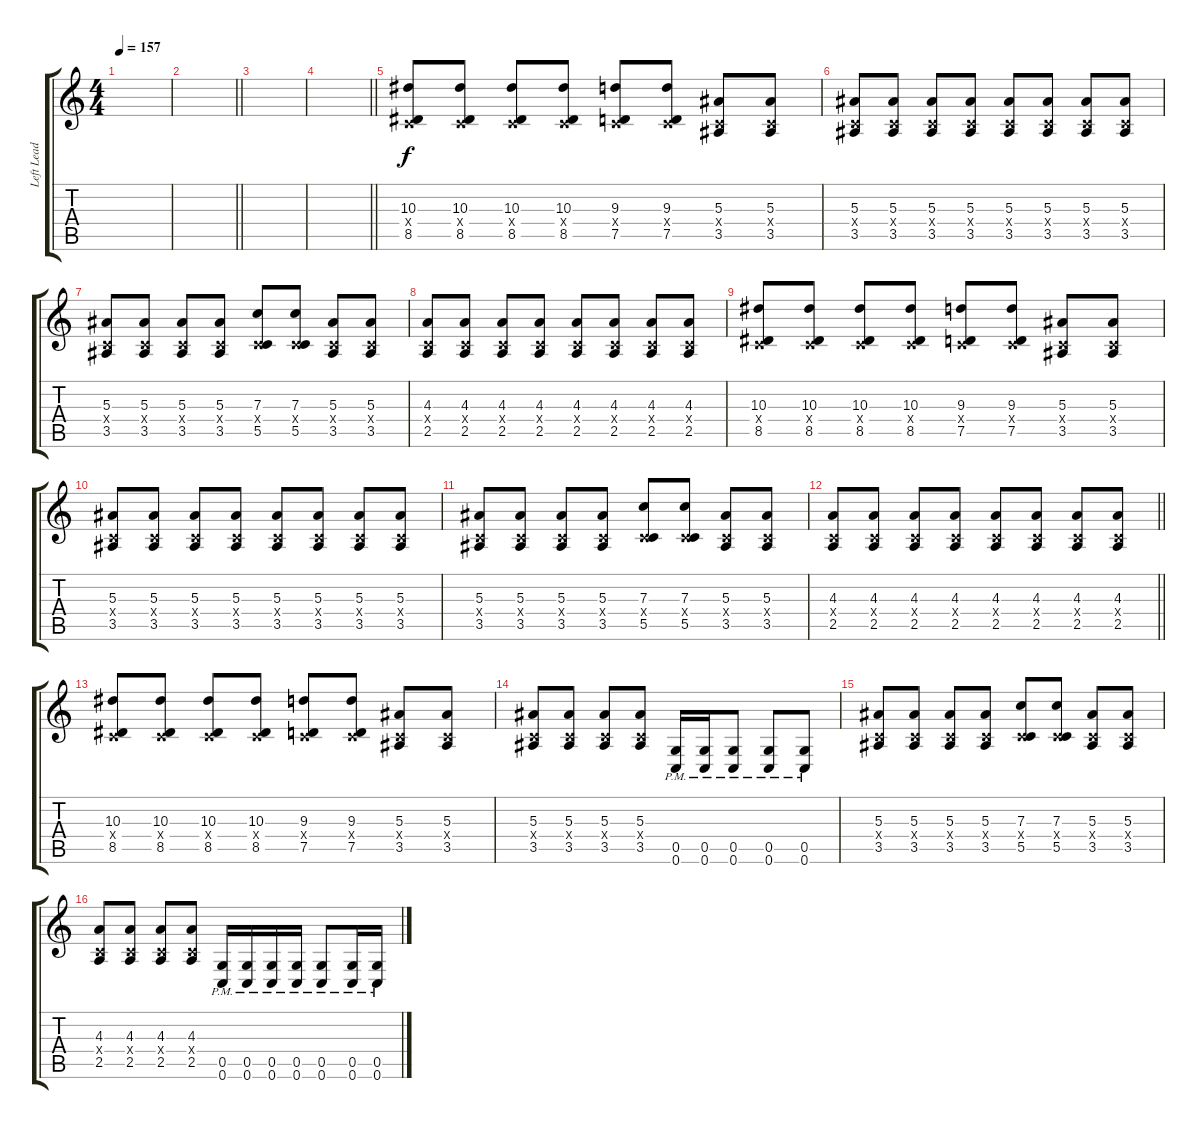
\track ("Left Lead 1" "Left Lead ") {instrument distortionguitar}
\staff {score tabs}
\tuning (D4 A3 F3 C3 G2 C2) {hide}
\ts (4 4)
\tempo 157
\clef g2
\ks c
|
\barLineRight lightlight
|
\section ("" "")
|
\barLineRight lightlight
|
\section ("" "")
(10.3 0.4{x} 8.5).8 (10.3 0.4{x} 8.5).8 (10.3 0.4{x} 8.5).8 (10.3 0.4{x} 8.5).8 (9.3 0.4{x} 7.5).8 (9.3 0.4{x} 7.5).8 (5.3 0.4{x} 3.5).8 (5.3 0.4{x} 3.5).8 |
(5.3 0.4{x} 3.5).8 (5.3 0.4{x} 3.5).8 (5.3 0.4{x} 3.5).8 (5.3 0.4{x} 3.5).8 (5.3 0.4{x} 3.5).8 (5.3 0.4{x} 3.5).8 (5.3 0.4{x} 3.5).8 (5.3 0.4{x} 3.5).8 |
(5.3 0.4{x} 3.5).8 (5.3 0.4{x} 3.5).8 (5.3 0.4{x} 3.5).8 (5.3 0.4{x} 3.5).8 (7.3 0.4{x} 5.5).8 (7.3 0.4{x} 5.5).8 (5.3 0.4{x} 3.5).8 (5.3 0.4{x} 3.5).8 |
(4.3 0.4{x} 2.5).8 (4.3 0.4{x} 2.5).8 (4.3 0.4{x} 2.5).8 (4.3 0.4{x} 2.5).8 (4.3 0.4{x} 2.5).8 (4.3 0.4{x} 2.5).8 (4.3 0.4{x} 2.5).8 (4.3 0.4{x} 2.5).8 |
(10.3 0.4{x} 8.5).8 (10.3 0.4{x} 8.5).8 (10.3 0.4{x} 8.5).8 (10.3 0.4{x} 8.5).8 (9.3 0.4{x} 7.5).8 (9.3 0.4{x} 7.5).8 (5.3 0.4{x} 3.5).8 (5.3 0.4{x} 3.5).8 |
(5.3 0.4{x} 3.5).8 (5.3 0.4{x} 3.5).8 (5.3 0.4{x} 3.5).8 (5.3 0.4{x} 3.5).8 (5.3 0.4{x} 3.5).8 (5.3 0.4{x} 3.5).8 (5.3 0.4{x} 3.5).8 (5.3 0.4{x} 3.5).8 |
(5.3 0.4{x} 3.5).8 (5.3 0.4{x} 3.5).8 (5.3 0.4{x} 3.5).8 (5.3 0.4{x} 3.5).8 (7.3 0.4{x} 5.5).8 (7.3 0.4{x} 5.5).8 (5.3 0.4{x} 3.5).8 (5.3 0.4{x} 3.5).8 |
\barLineRight lightlight
(4.3 0.4{x} 2.5).8 (4.3 0.4{x} 2.5).8 (4.3 0.4{x} 2.5).8 (4.3 0.4{x} 2.5).8 (4.3 0.4{x} 2.5).8 (4.3 0.4{x} 2.5).8 (4.3 0.4{x} 2.5).8 (4.3 0.4{x} 2.5).8 |
\section ("" "")
(10.3 0.4{x} 8.5).8 (10.3 0.4{x} 8.5).8 (10.3 0.4{x} 8.5).8 (10.3 0.4{x} 8.5).8 (9.3 0.4{x} 7.5).8 (9.3 0.4{x} 7.5).8 (5.3 0.4{x} 3.5).8 (5.3 0.4{x} 3.5).8 |
(5.3 0.4{x} 3.5).8 (5.3 0.4{x} 3.5).8 (5.3 0.4{x} 3.5).8 (5.3 0.4{x} 3.5).8 (0.5{pm} 0.6{pm}).16 (0.5{pm} 0.6{pm}).16 (0.5{pm} 0.6{pm}).8 (0.5{pm} 0.6{pm}).8 (0.5{pm} 0.6{pm}).8 |
(5.3 0.4{x} 3.5).8 (5.3 0.4{x} 3.5).8 (5.3 0.4{x} 3.5).8 (5.3 0.4{x} 3.5).8 (7.3 0.4{x} 5.5).8 (7.3 0.4{x} 5.5).8 (5.3 0.4{x} 3.5).8 (5.3 0.4{x} 3.5).8 |
(4.3 0.4{x} 2.5).8 (4.3 0.4{x} 2.5).8 (4.3 0.4{x} 2.5).8 (4.3 0.4{x} 2.5).8 (0.5{pm} 0.6{pm}).16 (0.5{pm} 0.6{pm}).16 (0.5{pm} 0.6{pm}).16 (0.5{pm} 0.6{pm}).16 (0.5{pm} 0.6{pm}).8 (0.5{pm} 0.6{pm}).16 (0.5{pm} 0.6{pm}).16
